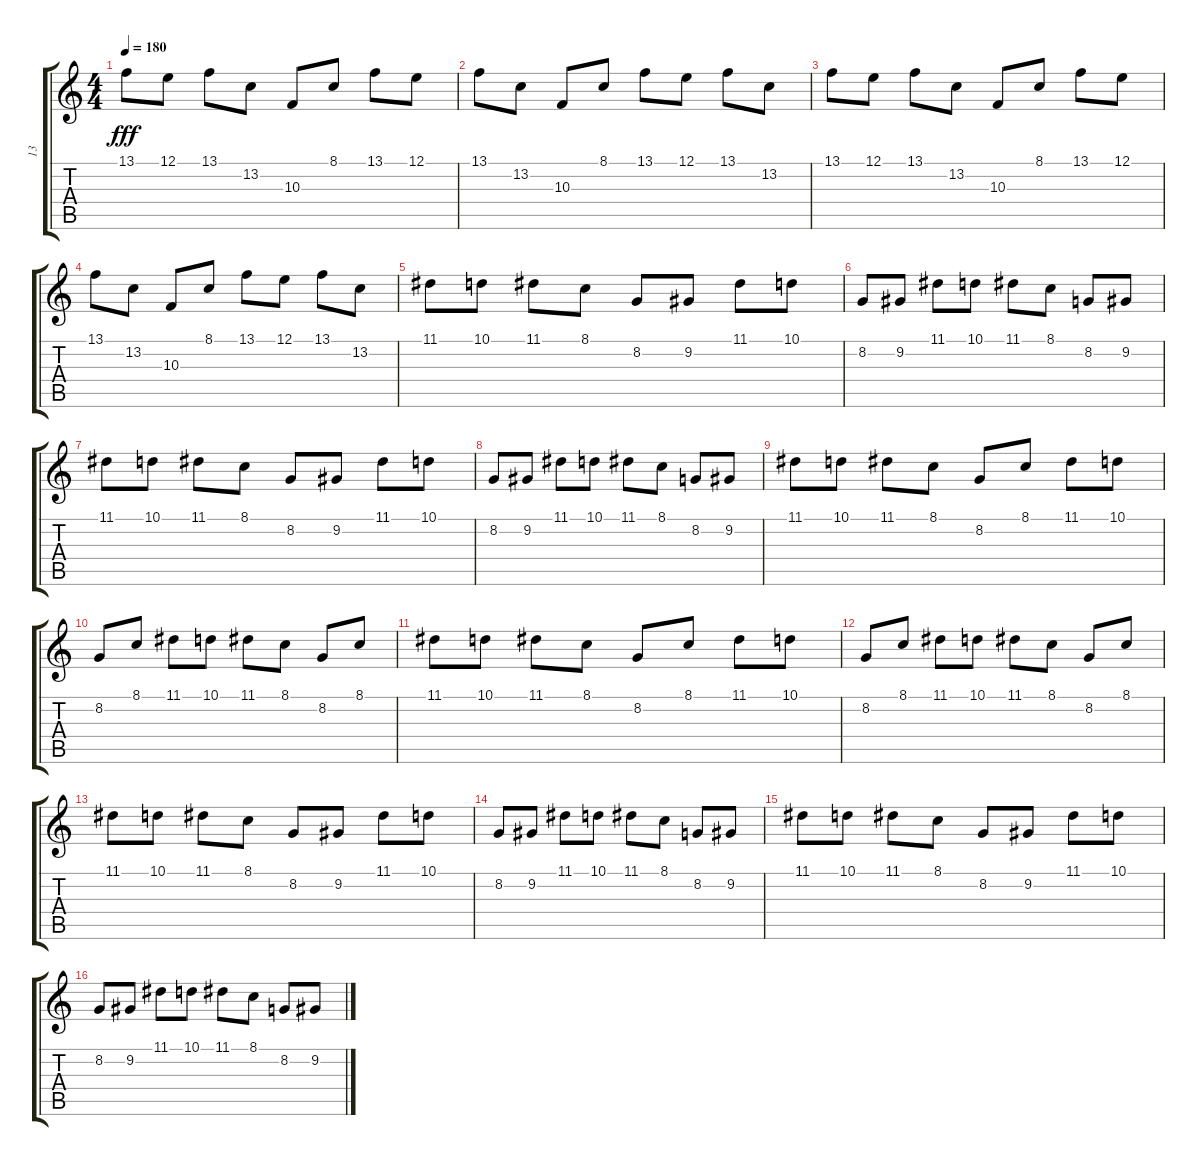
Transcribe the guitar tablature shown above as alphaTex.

\track ("13" "13") {instrument pad1newage}
\staff {score tabs}
\tuning (E4 B3 G3 D3 A2 E2) {hide}
\ts (4 4)
\tempo 180
\clef g2
\ks c
13.1.8{dy fff} 12.1.8 13.1.8 13.2.8 10.3.8 8.1.8 13.1.8 12.1.8 |
13.1.8 13.2.8 10.3.8 8.1.8 13.1.8 12.1.8 13.1.8 13.2.8 |
13.1.8 12.1.8 13.1.8 13.2.8 10.3.8 8.1.8 13.1.8 12.1.8 |
13.1.8 13.2.8 10.3.8 8.1.8 13.1.8 12.1.8 13.1.8 13.2.8 |
11.1.8 10.1.8 11.1.8 8.1.8 8.2.8 9.2.8 11.1.8 10.1.8 |
8.2.8 9.2.8 11.1.8 10.1.8 11.1.8 8.1.8 8.2.8 9.2.8 |
11.1.8 10.1.8 11.1.8 8.1.8 8.2.8 9.2.8 11.1.8 10.1.8 |
8.2.8 9.2.8 11.1.8 10.1.8 11.1.8 8.1.8 8.2.8 9.2.8 |
11.1.8 10.1.8 11.1.8 8.1.8 8.2.8 8.1.8 11.1.8 10.1.8 |
8.2.8 8.1.8 11.1.8 10.1.8 11.1.8 8.1.8 8.2.8 8.1.8 |
11.1.8 10.1.8 11.1.8 8.1.8 8.2.8 8.1.8 11.1.8 10.1.8 |
8.2.8 8.1.8 11.1.8 10.1.8 11.1.8 8.1.8 8.2.8 8.1.8 |
11.1.8 10.1.8 11.1.8 8.1.8 8.2.8 9.2.8 11.1.8 10.1.8 |
8.2.8 9.2.8 11.1.8 10.1.8 11.1.8 8.1.8 8.2.8 9.2.8 |
11.1.8 10.1.8 11.1.8 8.1.8 8.2.8 9.2.8 11.1.8 10.1.8 |
8.2.8 9.2.8 11.1.8 10.1.8 11.1.8 8.1.8 8.2.8 9.2.8
